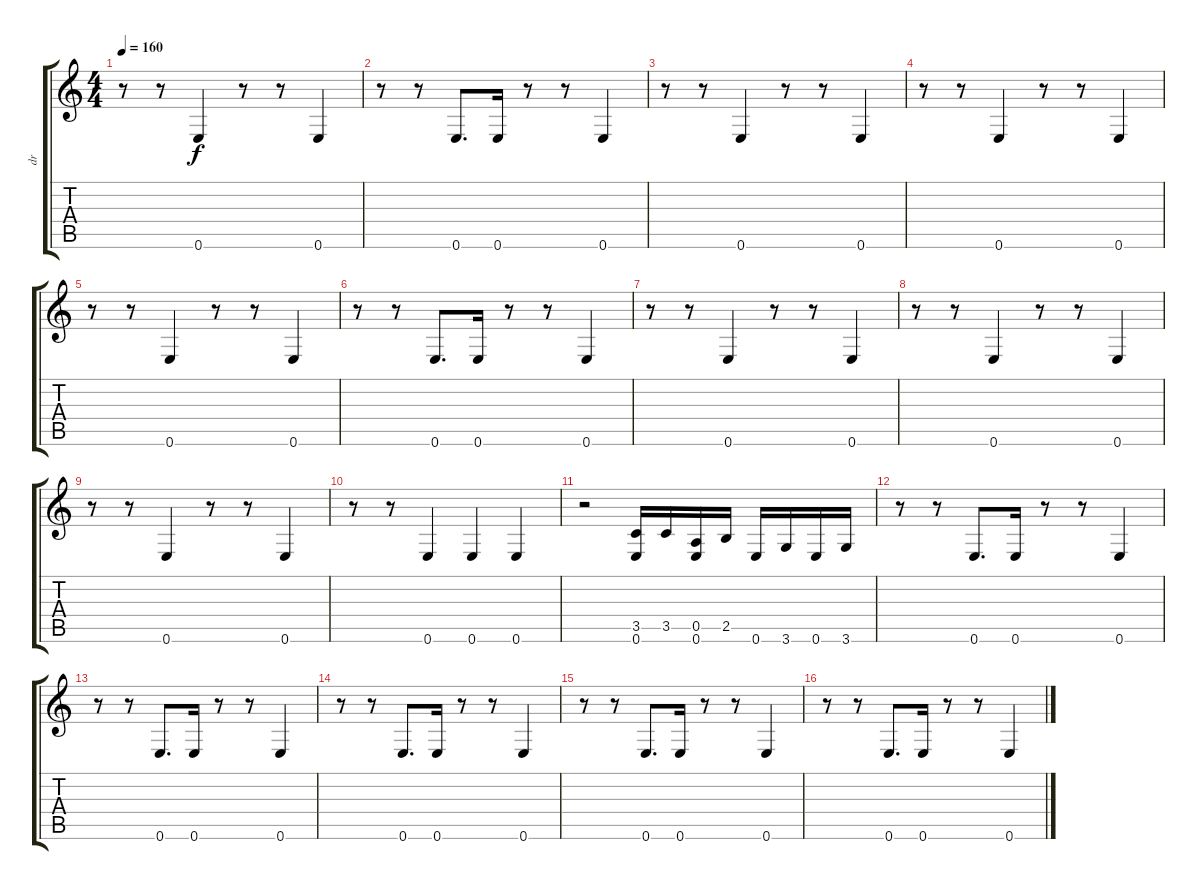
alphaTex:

\track ("dr" "dr") {instrument acousticguitarsteel}
\staff {score tabs}
\tuning (E4 B3 G3 D3 A2 E2) {hide}
\ts (4 4)
\tempo 160
\clef g2
\ks c
r.8{dy f} r.8 0.6.4 r.8 r.8 0.6.4 |
r.8 r.8 0.6.8{d} 0.6.16 r.8 r.8 0.6.4 |
r.8 r.8 0.6.4 r.8 r.8 0.6.4 |
r.8 r.8 0.6.4 r.8 r.8 0.6.4 |
r.8 r.8 0.6.4 r.8 r.8 0.6.4 |
r.8 r.8 0.6.8{d} 0.6.16 r.8 r.8 0.6.4 |
r.8 r.8 0.6.4 r.8 r.8 0.6.4 |
r.8 r.8 0.6.4 r.8 r.8 0.6.4 |
r.8 r.8 0.6.4 r.8 r.8 0.6.4 |
r.8 r.8 0.6.4 0.6.4 0.6.4 |
r.2 (3.5 0.6).16 3.5.16 (0.5 0.6).16 2.5.16 0.6.16 3.6.16 0.6.16 3.6.16 |
r.8 r.8 0.6.8{d} 0.6.16 r.8 r.8 0.6.4 |
r.8 r.8 0.6.8{d} 0.6.16 r.8 r.8 0.6.4 |
r.8 r.8 0.6.8{d} 0.6.16 r.8 r.8 0.6.4 |
r.8 r.8 0.6.8{d} 0.6.16 r.8 r.8 0.6.4 |
r.8 r.8 0.6.8{d} 0.6.16 r.8 r.8 0.6.4
